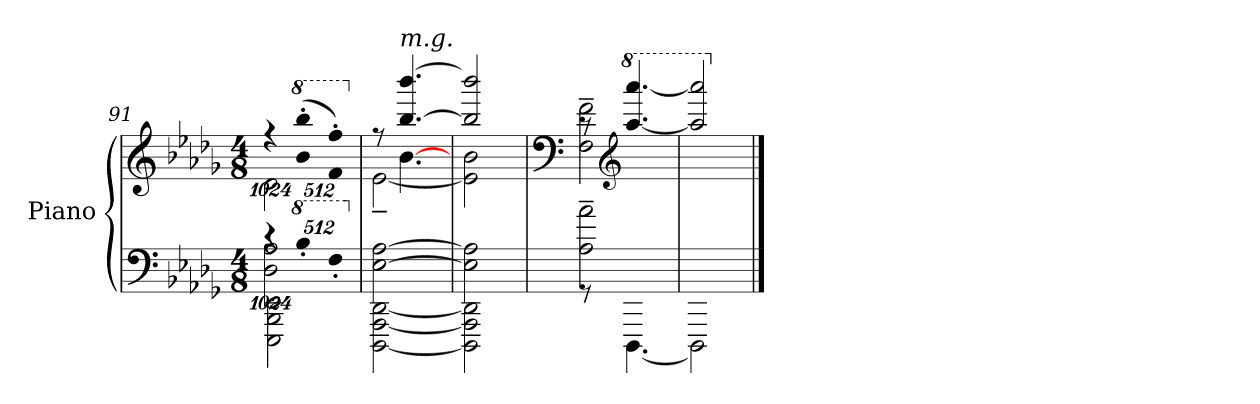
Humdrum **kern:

**kern	**kern
*part1	*part1
*staff2	*staff1
*I"Piano	*
*I'Pno.	*
*clefF4	*clefG2
*k[b-e-a-d-g-]	*k[b-e-a-d-g-]
*D-:	*D-:
*M4/8	*M4/8
=91	=91
*^	*
*	*Xbrackettup	*
!	!LO:N:vis=4	!
*	*^	*
*	*	*	*Xbrackettup
!	!	!	!LO:N:vis=4
*	*	*	*^
2D-\ 2A-\	4096%683rc	2EEE-\ 2BBB-\ 2EE-\	4096%683rff	2d-\
*8va	*	*	*	*
!	!LO:N:vis=4	!	!	!
*	*	*	*8va	*
!	!	!	!LO:N:vis=4	!
.	2048%341b-'>/	.	(>2048%341bb-\'< 2048%341bbb-\'<	.
!	!LO:N:vis=4	!	!LO:N:vis=4	!
.	4096%683f'>/	.	4096%683ff\'< 4096%683fff\'<)	.
*v	*v	*v	*	*
*	*v	*v
=92	=92
*X8va	*
*^	*
*	*	*X8va
*	*	*^
*	*	*	*^
[<2E-\ [<2A-\	[<2DDD-\ [<2AAA-\ [<2DD-\	8rff	[<2e-~<\	8ryy
!	!	!LO:TX:a:i:t=m.g.	!	!
.	.	[>4.bb-/ [>4.bbb-/	.	[4.b-\
*	*	*	*v	*v
=93	=93	=93	=93
2E-\] 2A-\]	2DDD-\] 2AAA-\] 2DD-\]	2bb-/] 2bbb-/]	2e-\] 2b-\
=94	=94	=94	=94
*	*	*clefF4	*
2A-\~< 2a-\~<	8rGG	2F\~< 2f\~<	8rc
*	*	*clefG2	*
*	*	*8va	*
.	[<4.DDD-\	.	[>4.aaa-/ [>4.aaaa-/
*v	*v	*	*
*	*v	*v
=95	=95
2DDD-\]	2aaa-/] 2aaaa-/]
*	*X8va
==	==
*-	*-
